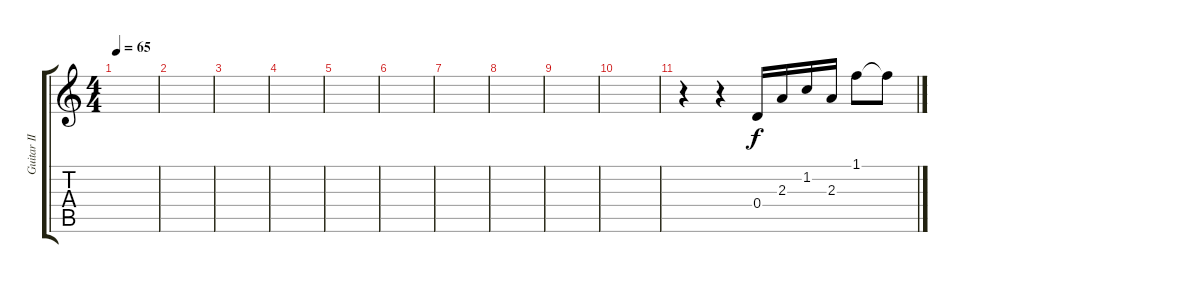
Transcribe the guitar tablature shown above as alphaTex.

\track ("Guitar II" "Guitar II") {instrument electricguitarclean}
\staff {score tabs}
\tuning (E4 B3 G3 D3 A2 E2) {hide}
\ts (4 4)
\tempo 65
\clef g2
\ks c
|
|
|
|
|
|
|
|
|
|
r.4 r.4 0.4.16{volume 11} 2.3.16 1.2.16 2.3.16 1.1.8 1.1{t}.8
